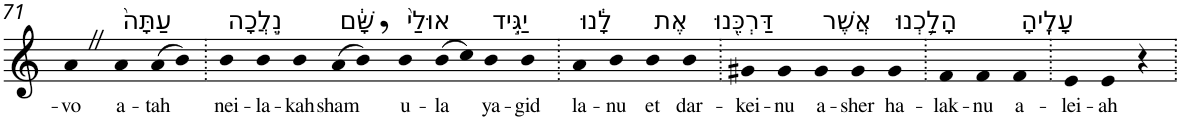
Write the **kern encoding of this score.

**kern	**text
*part1	*part1
*staff1	*staff1
*I"Piano	*
*I'Pno	*
!!LO:PB:g=z
*clefG2	*
*k[]	*
=71	=71
!	!LO:LY:b
4aZ	-vo
!LO:TX:a:t=עַתָּה֙	!
!	!LO:LY:b
4a	a-
!	!LO:LY:b
(>8a	-tah
8b)	.
=72.	=72.
!LO:TX:a:t=נֵ֣לֲכָה	!
!	!LO:LY:b
4b	nei-
!	!LO:LY:b
4b	-la-
!	!LO:LY:b
4b	-kah
!LO:TX:a:t=שָּׁ֔ם	!
!	!LO:LY:b
(>8a	sham
8b,)	.
!LO:TX:a:t=אוּלַי֙	!
!	!LO:LY:b
4b	u-
!	!LO:LY:b
(>8b	-la
8cc)	.
!LO:TX:a:t=יַגִּ֣יד	!
!	!LO:LY:b
4b	ya-
!	!LO:LY:b
4b	-gid
=73.	=73.
!LO:TX:a:t=לָ֔נוּ	!
!	!LO:LY:b
4a	la-
!	!LO:LY:b
4b	-nu
!LO:TX:a:t=אֶת	!
!	!LO:LY:b
4b	et
!LO:TX:a:t=דַּרְכֵּ֖נוּ	!
!	!LO:LY:b
4b	dar-
=74.	=74.
!	!LO:LY:b
4g#X	-kei-
!	!LO:LY:b
4g#	-nu
!LO:TX:a:t=אֲשֶׁר	!
!	!LO:LY:b
4g#	a-
!	!LO:LY:b
4g#	-sher
!LO:TX:a:t=הָלַ֥כְנוּ	!
!	!LO:LY:b
4g#	ha-
=75.	=75.
!	!LO:LY:b
4f	-lak-
!	!LO:LY:b
4f	-nu
!LO:TX:a:t=עָלֶֽיהָ	!
!	!LO:LY:b
4f	a-
=76.	=76.
!	!LO:LY:b
4e	-lei-
!	!LO:LY:b
4e	-ah
4r	.
=.	=.
*-	*-
